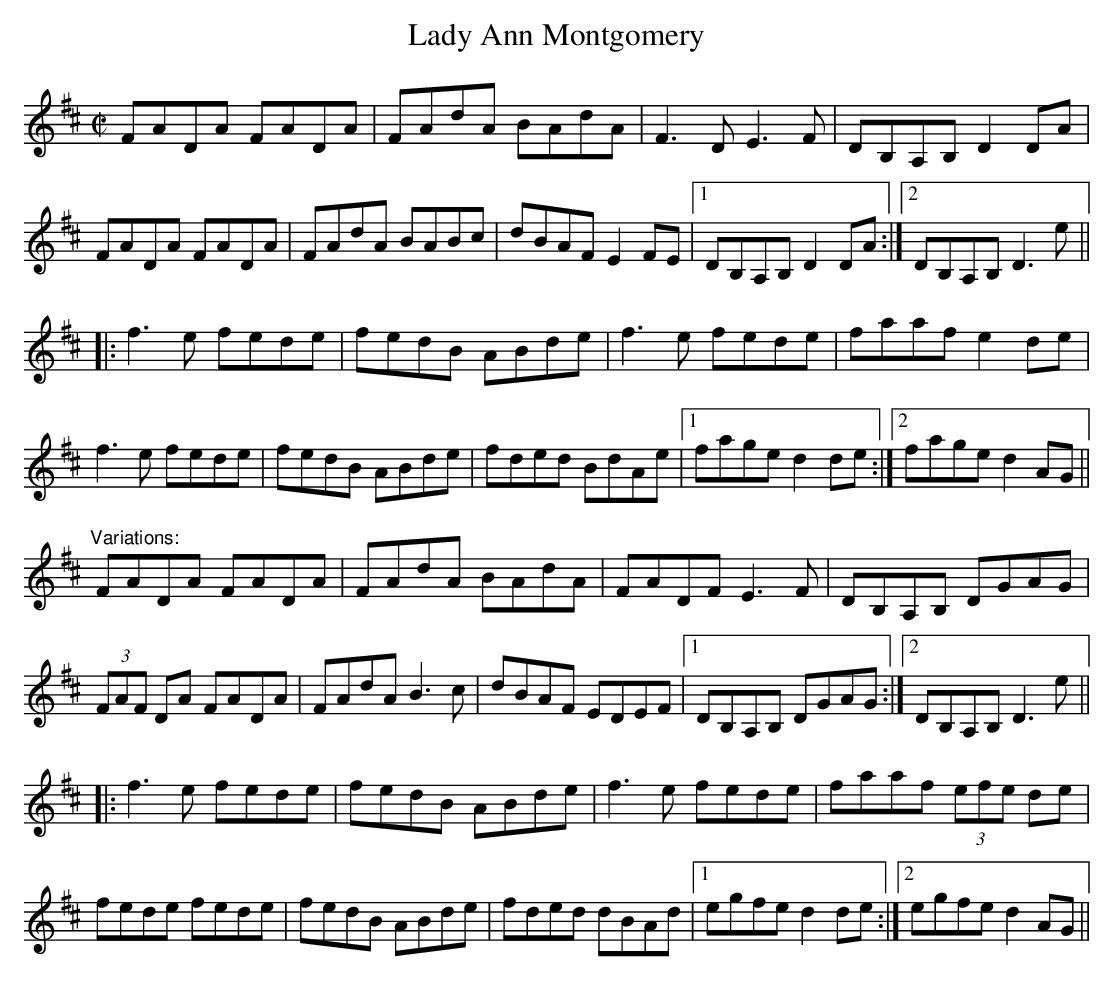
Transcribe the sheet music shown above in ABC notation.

X:1
T:Lady Ann Montgomery
M:C|
K:D
FADA FADA|FAdA BAdA|F3D E3F|DB,A,B, D2DA|
FADA FADA|FAdA BABc|dBAF E2FE|1 DB,A,B, D2DA:|2 DB,A,B, D3e||
|:f3e fede|fedB ABde|f3e fede|faaf e2de|
f3e fede|fedB ABde|fded BdAe|1 fage d2de:|2 fage d2AG||
"Variations:"
FADA FADA|FAdA BAdA|FADF E3F|DB,A,B, DGAG|
(3FAF DA FADA|FAdA B3c|dBAF EDEF|1 DB,A,B, DGAG:|2 DB,A,B, D3e||
|:f3e fede|fedB ABde|f3e fede|faaf (3efe de|
fede fede|fedB ABde|fded dBAd|1 egfe d2de:|2 egfe d2AG||
